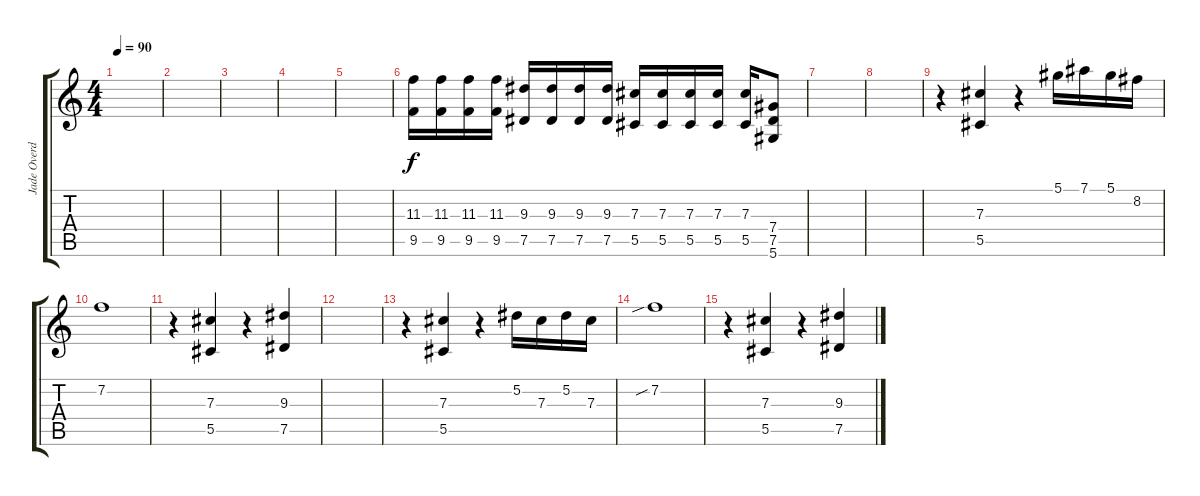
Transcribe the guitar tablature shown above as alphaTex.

\track ("Jade Overdub" "Jade Overd") {instrument overdrivenguitar}
\staff {score tabs}
\tuning (Eb4 Bb3 Gb3 Db3 Ab2 Eb2) {hide}
\ts (4 4)
\tempo 90
\clef g2
\ks c
|
|
|
|
|
(11.3 9.5).16 (11.3 9.5).16 (11.3 9.5).16 (11.3 9.5).16 (9.3 7.5).16 (9.3 7.5).16 (9.3 7.5).16 (9.3 7.5).16 (7.3 5.5).16 (7.3 5.5).16 (7.3 5.5).16 (7.3 5.5).16 (7.3 5.5).16 (7.4 7.5 5.6).8 |
|
|
r.4 (7.3 5.5).4 r.4 5.1.16 7.1.16 5.1.16 8.2.16 |
7.2.1 |
r.4 (7.3 5.5).4 r.4 (9.3 7.5).4 |
|
r.4 (7.3 5.5).4 r.4 5.2.16 7.3.16 5.2.16 7.3.16 |
7.2{sib}.1 |
r.4 (7.3 5.5).4 r.4 (9.3 7.5).4
